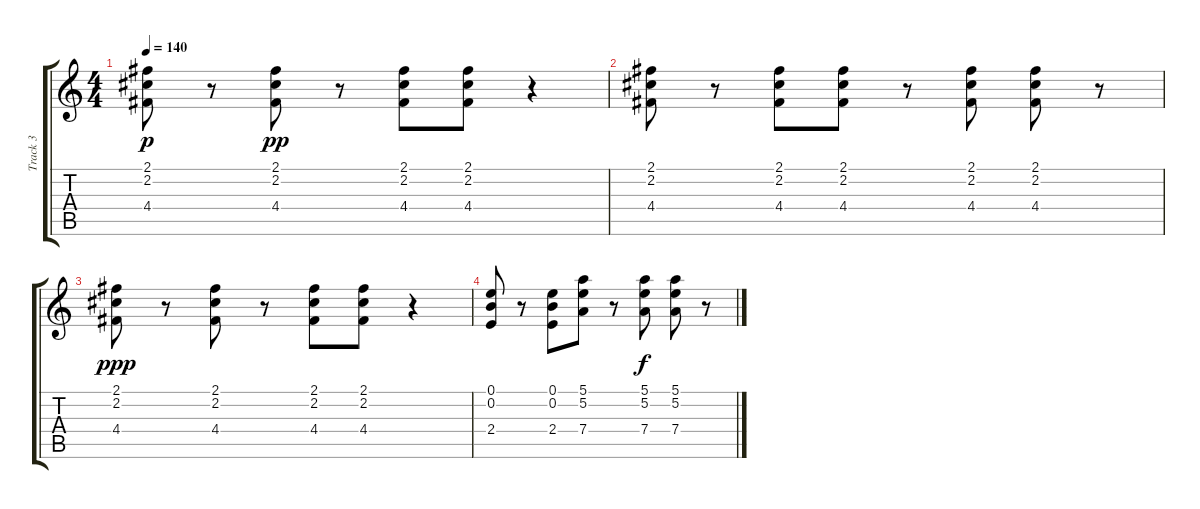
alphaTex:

\track ("Track 3" "Track 3") {instrument distortionguitar}
\staff {score tabs}
\tuning (E4 B3 G3 D3 A2 E2) {hide}
\ts (4 4)
\tempo 140
\clef g2
\ks c
(2.1 2.2 4.4).8{dy p} r.8 (2.1 2.2 4.4).8{dy pp} r.8 (2.1 2.2 4.4).8 (2.1 2.2 4.4).8 r.4 |
(2.1 2.2 4.4).8 r.8 (2.1 2.2 4.4).8 (2.1 2.2 4.4).8 r.8 (2.1 2.2 4.4).8 (2.1 2.2 4.4).8 r.8 |
(2.1 2.2 4.4).8{dy ppp} r.8 (2.1 2.2 4.4).8 r.8 (2.1 2.2 4.4).8 (2.1 2.2 4.4).8 r.4 |
(0.1 0.2 2.4).8 r.8 (0.1 0.2 2.4).8 (5.1 5.2 7.4).8 r.8 (5.1 5.2 7.4).8{dy f} (5.1 5.2 7.4).8 r.8
